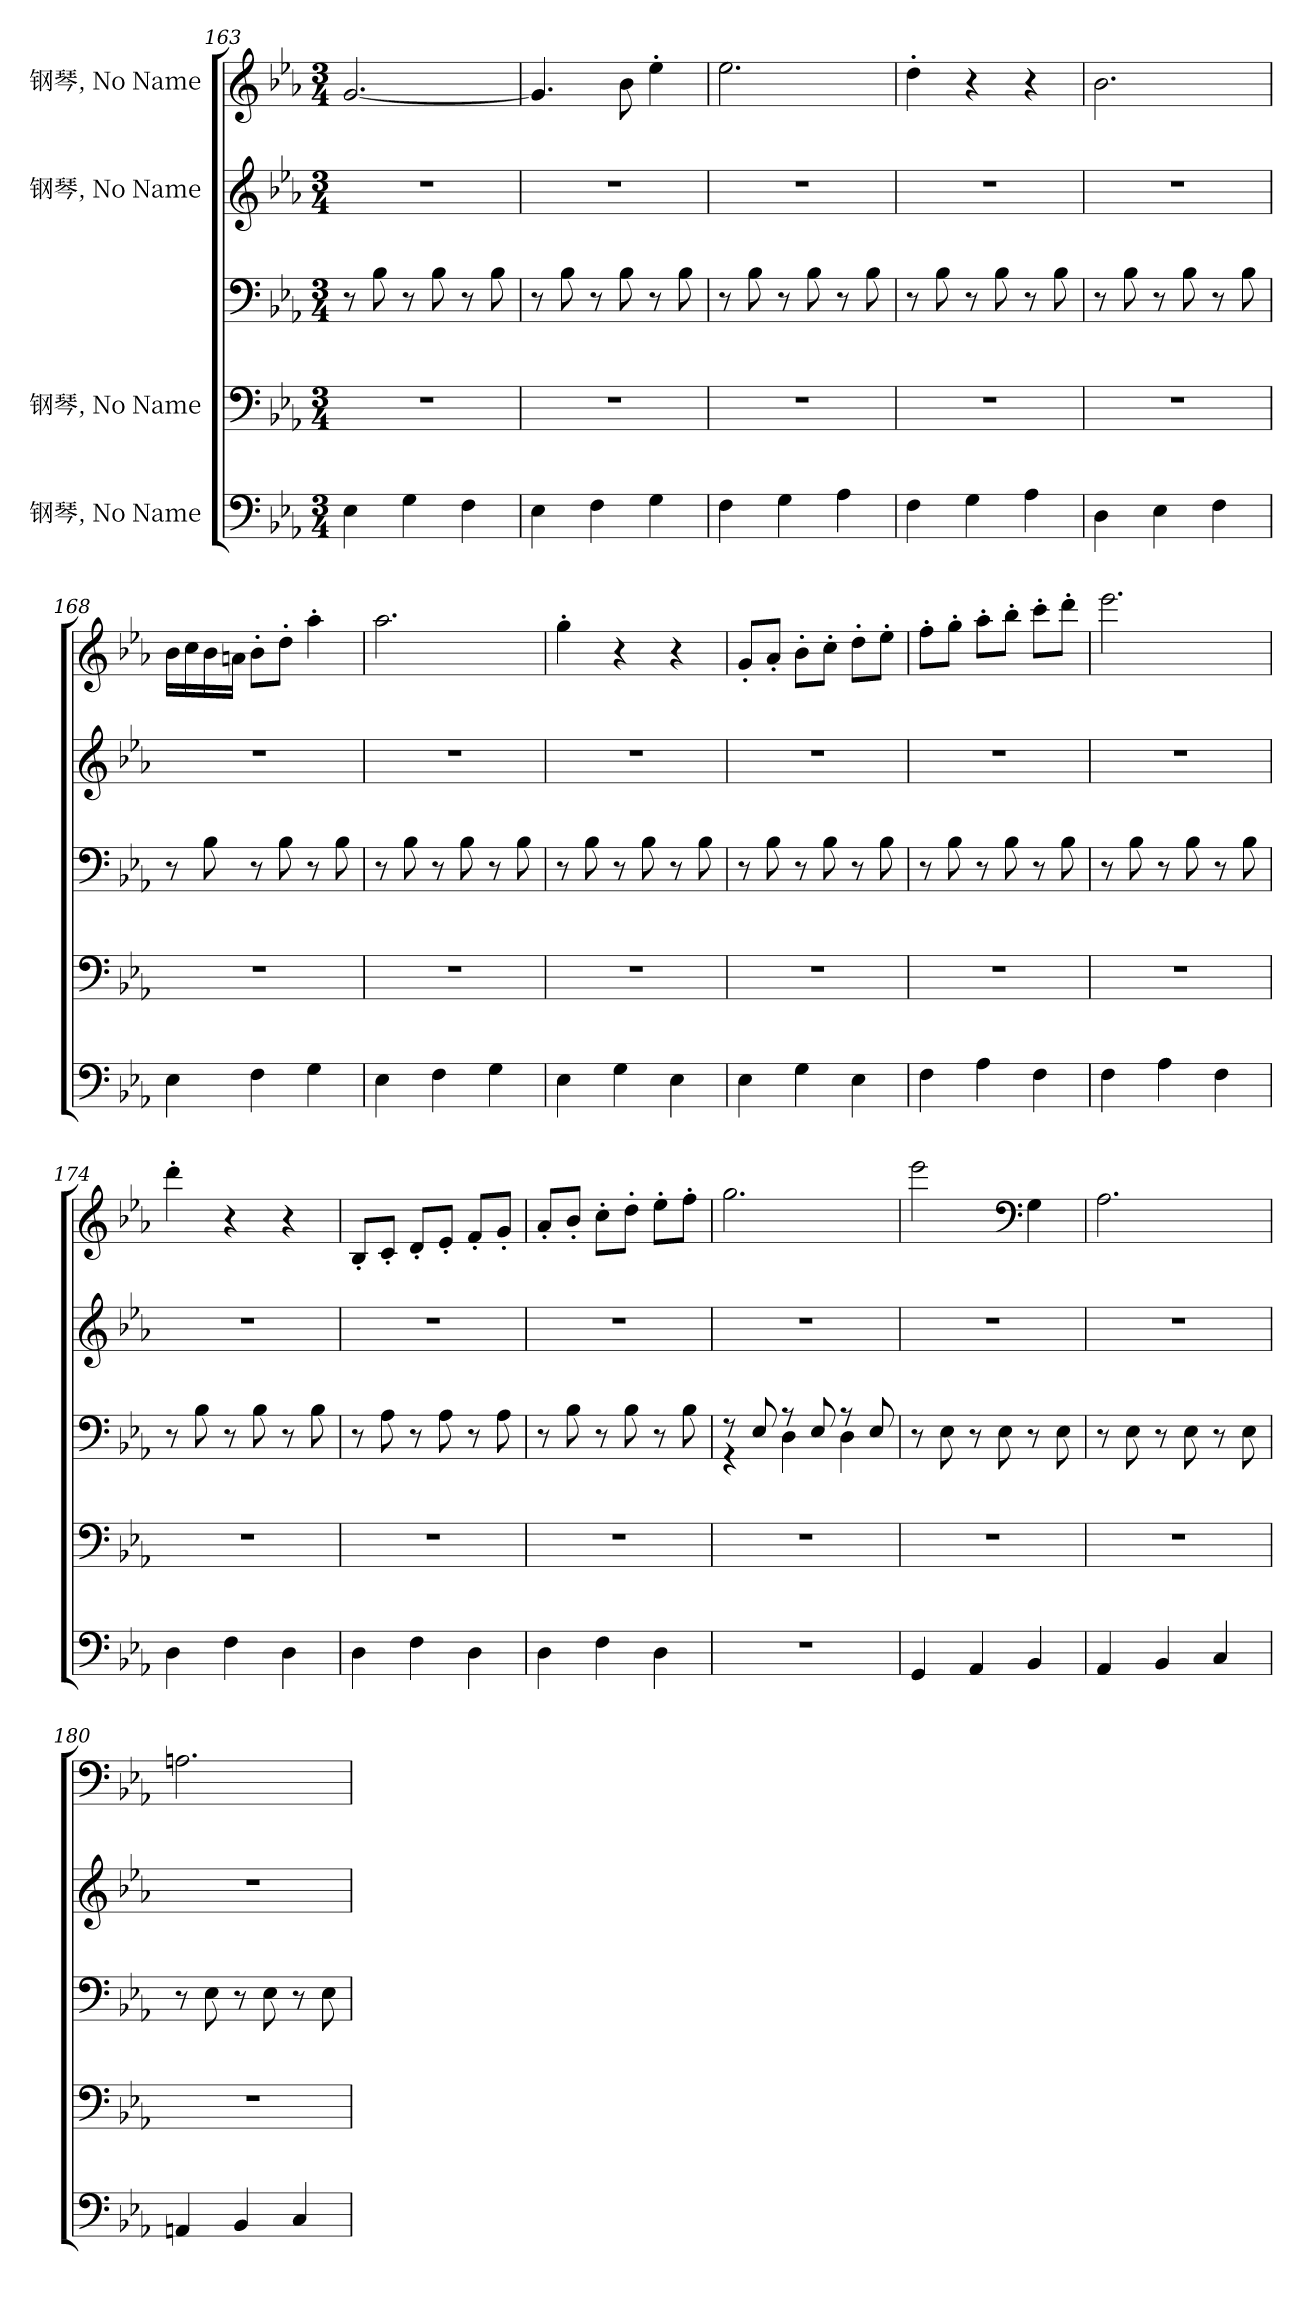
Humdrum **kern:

**kern	**kern	**kern	**kern	**kern
*part4	*part3	*part3	*part2	*part1
*staff5	*staff4	*staff3	*staff2	*staff1
*I"钢琴, No Name	*I"钢琴, No Name	*	*I"钢琴, No Name	*I"钢琴, No Name
*clefF4	*clefF4	*clefF4	*clefG2	*clefG2
*k[b-e-a-]	*k[b-e-a-]	*k[b-e-a-]	*k[b-e-a-]	*k[b-e-a-]
*M3/4	*M3/4	*M3/4	*M3/4	*M3/4
*MM233	*MM233	*MM233	*MM233	*MM233
=163	=163	=163	=163	=163
4E-\	2.r	8r	2.r	[2.g/
.	.	8B-\	.	.
4G\	.	8r	.	.
.	.	8B-\	.	.
4F\	.	8r	.	.
.	.	8B-\	.	.
!!LO:PB:g=z
=164	=164	=164	=164	=164
4E-\	2.r	8r	2.r	4.g/]
.	.	8B-\	.	.
4F\	.	8r	.	.
.	.	8B-\	.	8b-\
4G\	.	8r	.	4ee-'\
.	.	8B-\	.	.
=165	=165	=165	=165	=165
*	*	*	*	*MM233
4F\	2.r	8r	2.r	2.ee-\
.	.	8B-\	.	.
4G\	.	8r	.	.
.	.	8B-\	.	.
4A-\	.	8r	.	.
.	.	8B-\	.	.
=166	=166	=166	=166	=166
4F\	2.r	8r	2.r	4dd'\
.	.	8B-\	.	.
4G\	.	8r	.	4r
.	.	8B-\	.	.
4A-\	.	8r	.	4r
.	.	8B-\	.	.
=167	=167	=167	=167	=167
*	*	*	*	*MM233
4D\	2.r	8r	2.r	2.b-\
.	.	8B-\	.	.
4E-\	.	8r	.	.
.	.	8B-\	.	.
4F\	.	8r	.	.
.	.	8B-\	.	.
=168	=168	=168	=168	=168
4E-\	2.r	8r	2.r	16b-\LL
.	.	.	.	16cc\
.	.	8B-\	.	16b-\
.	.	.	.	16an\JJ
4F\	.	8r	.	8b-'\L
.	.	8B-\	.	8dd'\J
4G\	.	8r	.	4aa-'\
.	.	8B-\	.	.
=169	=169	=169	=169	=169
*	*	*	*	*MM233
4E-\	2.r	8r	2.r	2.aa-\
.	.	8B-\	.	.
4F\	.	8r	.	.
.	.	8B-\	.	.
4G\	.	8r	.	.
.	.	8B-\	.	.
!!LO:LB:g=z
=170	=170	=170	=170	=170
4E-\	2.r	8r	2.r	4gg'\
.	.	8B-\	.	.
4G\	.	8r	.	4r
.	.	8B-\	.	.
4E-\	.	8r	.	4r
.	.	8B-\	.	.
=171	=171	=171	=171	=171
*	*	*	*	*MM233
4E-\	2.r	8r	2.r	8g'/L
.	.	8B-\	.	8a-'/J
4G\	.	8r	.	8b-'\L
.	.	8B-\	.	8cc'\J
4E-\	.	8r	.	8dd'\L
.	.	8B-\	.	8ee-'\J
=172	=172	=172	=172	=172
4F\	2.r	8r	2.r	8ff'\L
.	.	8B-\	.	8gg'\J
4A-\	.	8r	.	8aa-'\L
.	.	8B-\	.	8bb-'\J
4F\	.	8r	.	8ccc'\L
.	.	8B-\	.	8ddd'\J
=173	=173	=173	=173	=173
*	*	*	*	*MM233
4F\	2.r	8r	2.r	2.eee-\
.	.	8B-\	.	.
4A-\	.	8r	.	.
.	.	8B-\	.	.
4F\	.	8r	.	.
.	.	8B-\	.	.
=174	=174	=174	=174	=174
4D\	2.r	8r	2.r	4ddd'\
.	.	8B-\	.	.
4F\	.	8r	.	4r
.	.	8B-\	.	.
4D\	.	8r	.	4r
.	.	8B-\	.	.
=175	=175	=175	=175	=175
*	*	*	*	*MM233
4D\	2.r	8r	2.r	8B-'/L
.	.	8A-\	.	8c'/J
4F\	.	8r	.	8d'/L
.	.	8A-\	.	8e-'/J
4D\	.	8r	.	8f'/L
.	.	8A-\	.	8g'/J
!!LO:PB:g=z
=176	=176	=176	=176	=176
4D\	2.r	8r	2.r	8a-'/L
.	.	8B-\	.	8b-'/J
4F\	.	8r	.	8cc'\L
.	.	8B-\	.	8dd'\J
4D\	.	8r	.	8ee-'\L
.	.	8B-\	.	8ff'\J
=177	=177	=177	=177	=177
*	*	*	*	*MM233
*	*	*^	*	*
2.r	2.r	8r	4r	2.r	2.gg\
.	.	8E-/	.	.	.
.	.	8r	4D\	.	.
.	.	8E-/	.	.	.
.	.	8r	4D\	.	.
.	.	8E-/	.	.	.
*	*	*v	*v	*	*
=178	=178	=178	=178	=178
4GG/	2.r	8r	2.r	2eee-\
.	.	8E-\	.	.
4AA-/	.	8r	.	.
.	.	8E-\	.	.
*	*	*	*	*clefF4
4BB-/	.	8r	.	4G\
.	.	8E-\	.	.
=179	=179	=179	=179	=179
*	*	*	*	*MM233
4AA-/	2.r	8r	2.r	2.A-\
.	.	8E-\	.	.
4BB-/	.	8r	.	.
.	.	8E-\	.	.
4C/	.	8r	.	.
.	.	8E-\	.	.
=180	=180	=180	=180	=180
*	*	*	*	*MM233
4AAn/	2.r	8r	2.r	2.An\
.	.	8E-\	.	.
4BB-/	.	8r	.	.
.	.	8E-\	.	.
4C/	.	8r	.	.
.	.	8E-\	.	.
=	=	=	=	=
*-	*-	*-	*-	*-
